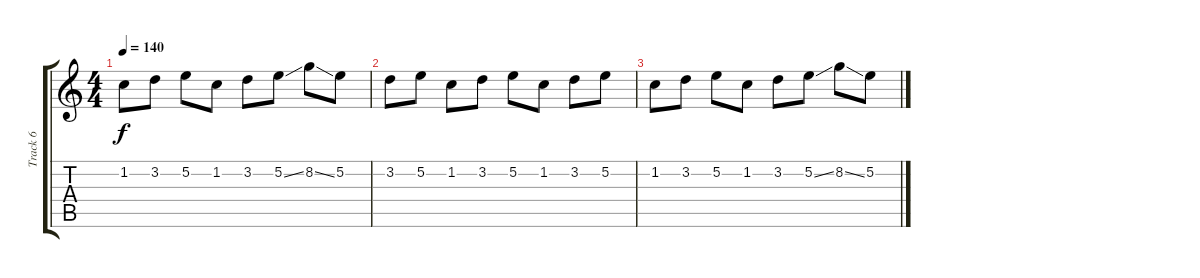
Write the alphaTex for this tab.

\track ("Track 6" "Track 6") {instrument overdrivenguitar}
\staff {score tabs}
\tuning (E4 B3 G3 D3 A2 E2) {hide}
\ts (4 4)
\tempo 140
\clef g2
\ks c
1.2.8{dy f} 3.2.8 5.2.8 1.2.8 3.2.8 5.2{ss}.8 8.2{ss}.8 5.2.8 |
3.2.8 5.2.8 1.2.8 3.2.8 5.2.8 1.2.8 3.2.8 5.2.8 |
1.2.8 3.2.8 5.2.8 1.2.8 3.2.8 5.2{ss}.8 8.2{ss}.8 5.2.8
